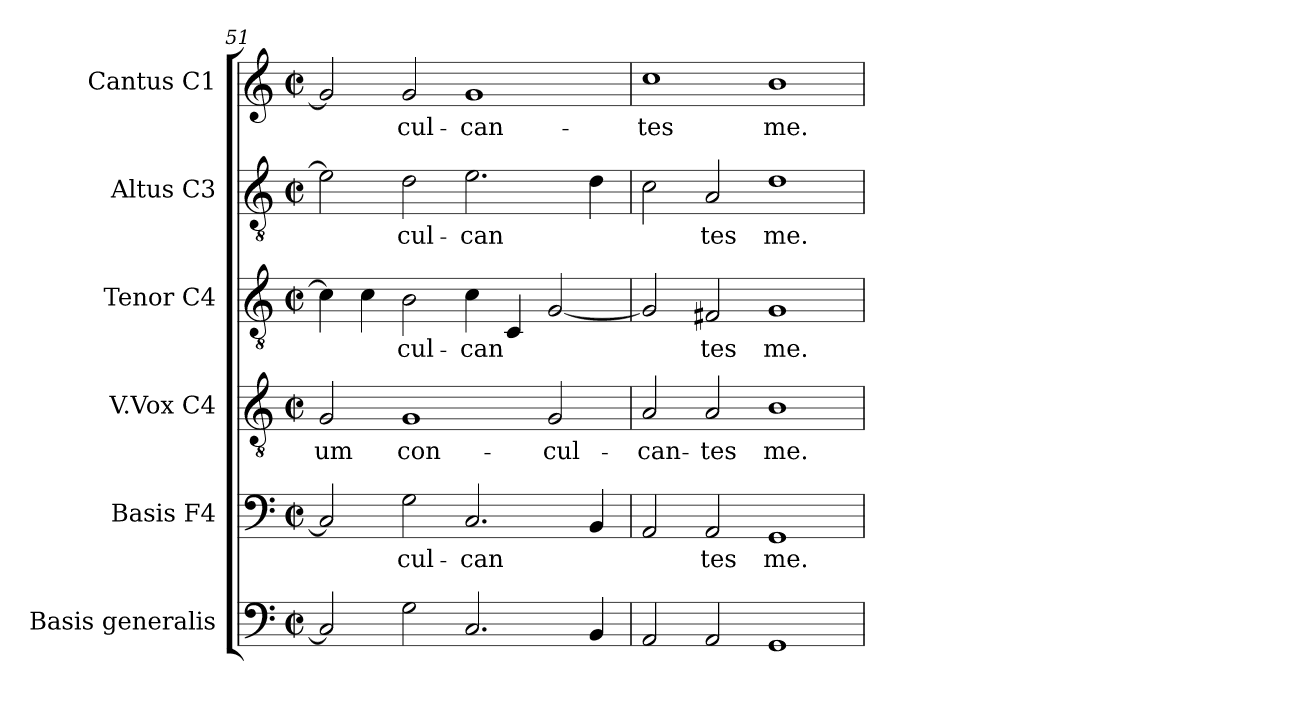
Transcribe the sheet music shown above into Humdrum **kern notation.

**kern	**kern	**text	**kern	**text	**kern	**text	**kern	**text	**kern	**text
*part6	*part5	*part5	*part4	*part4	*part3	*part3	*part2	*part2	*part1	*part1
*staff6	*staff5	*staff5	*staff4	*staff4	*staff3	*staff3	*staff2	*staff2	*staff1	*staff1
*I"Basis  generalis	*I"Basis  F4	*	*I"V.Vox  C4	*	*I"Tenor  C4	*	*I"Altus  C3	*	*I"Cantus  C1	*
*	*I'B	*	*	*	*I'T	*	*I'A	*	*I'C	*
*clefF4	*clefF4	*	*clefGv2	*	*clefGv2	*	*clefGv2	*	*clefG2	*
*k[]	*k[]	*	*k[]	*	*k[]	*	*k[]	*	*k[]	*
*C:	*C:	*	*C:	*	*C:	*	*C:	*	*C:	*
*M2/2	*M2/2	*	*M2/2	*	*M2/2	*	*M2/2	*	*M2/2	*
*met(c|)	*met(c|)	*	*met(c|)	*	*met(c|)	*	*met(c|)	*	*met(c|)	*
=51	=51	=51	=51	=51	=51	=51	=51	=51	=51	=51
!	!	!LO:LY:b:cj	!	!LO:LY:b:cj	!	!LO:LY:b:cj	!	!LO:LY:b:cj	!	!LO:LY:b:cj
2C/]	2C/]	--	2G/	-um	4c\]	--	2e\]	--	2g/]	--
!	!	!	!	!	!	!LO:LY:b:cj	!	!	!	!
.	.	.	.	.	4c\	--	.	.	.	.
!	!	!LO:LY:b:cj	!	!LO:LY:b:cj	!	!LO:LY:b:cj	!	!LO:LY:b:cj	!	!LO:LY:b:cj
2G\	2G\	-cul-	1G	con-	2B\	-cul-	2d\	-cul-	2g/	-cul-
!	!	!LO:LY:b:cj	!	!	!	!LO:LY:b:cj	!	!LO:LY:b:cj	!	!LO:LY:b:cj
2.C/	2.C/	-can-	.	.	4c\	-can-	2.e\	-can-	1g	-can-
!	!	!	!	!	!	!LO:LY:b:cj	!	!	!	!
.	.	.	.	.	4C/	--	.	.	.	.
!	!	!	!	!LO:LY:b:cj	!	!LO:LY:b:cj	!	!	!	!
.	.	.	2G/	-cul-	[<2G/	--	.	.	.	.
!	!	!LO:LY:b:cj	!	!	!	!	!	!LO:LY:b:cj	!	!
4BB/	4BB/	--	.	.	.	.	4d\	--	.	.
=52	=52	=52	=52	=52	=52	=52	=52	=52	=52	=52
!	!	!LO:LY:b:cj	!	!LO:LY:b:cj	!	!LO:LY:b:cj	!	!LO:LY:b:cj	!	!LO:LY:b:cj
2AA/	2AA/	--	2A/	-can-	2G/]	--	2c\	--	1cc	-tes
!	!	!LO:LY:b:cj	!	!LO:LY:b:cj	!	!LO:LY:b:cj	!	!LO:LY:b:cj	!	!
2AA/	2AA/	-tes	2A/	-tes	2F#X/	-tes	2A/	-tes	.	.
!	!	!LO:LY:b:cj	!	!LO:LY:b:cj	!	!LO:LY:b:cj	!	!LO:LY:b:cj	!	!LO:LY:b:cj
1GG	1GG	me.	1B	me.	1G	me.	1d	me.	1b	me.
=	=	=	=	=	=	=	=	=	=	=
*-	*-	*-	*-	*-	*-	*-	*-	*-	*-	*-
